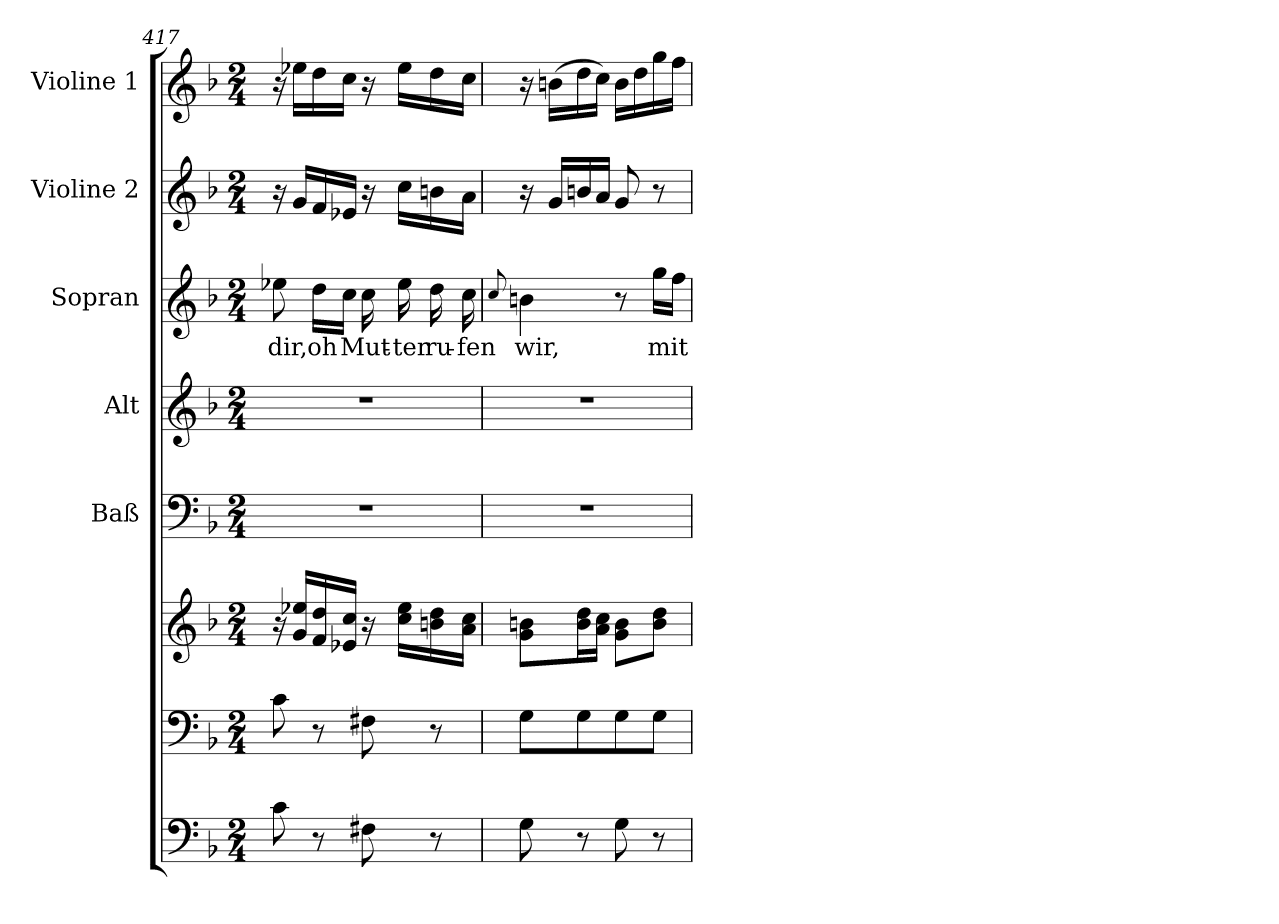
**kern	**kern	**kern	**kern	**kern	**kern	**text	**kern	**kern
*part7	*part6	*part6	*part5	*part4	*part3	*part3	*part2	*part1
*staff8	*staff7	*staff6	*staff5	*staff4	*staff3	*staff3	*staff2	*staff1
*	*	*	*I"Baß	*I"Alt	*I"Sopran	*	*I"Violine 2	*I"Violine 1
*	*	*	*	*	*	*	*I'Vln	*I'Vln
*clefF4	*clefF4	*clefG2	*clefF4	*clefG2	*clefG2	*	*clefG2	*clefG2
*ITrd7c12	*	*	*	*	*	*	*	*
*k[b-]	*k[b-]	*k[b-]	*k[b-]	*k[b-]	*k[b-]	*	*k[b-]	*k[b-]
*F:	*F:	*F:	*F:	*F:	*F:	*	*F:	*F:
*M2/4	*M2/4	*M2/4	*M2/4	*M2/4	*M2/4	*	*M2/4	*M2/4
=417	=417	=417	=417	=417	=417	=417	=417	=417
!	!	!	!	!	!	!LO:LY:b	!	!
8C\	8c\	16r	2r	2r	8ee-X\	dir,	16r	16r
.	.	16g/ 16ee-X/LL	.	.	.	.	16g/LL	16ee-X\LL
!	!	!	!	!	!	!LO:LY:b	!	!
8r	8r	16f/ 16dd/	.	.	16dd\LL	oh	16f/	16dd\
.	.	16e-X/ 16cc/JJ	.	.	16cc\JJ	.	16e-X/JJ	16cc\JJ
!	!	!	!	!	!	!LO:LY:b	!	!
8FF#X\	8F#X\	16r	.	.	16cc\	Mut-	16r	16r
!	!	!	!	!	!	!LO:LY:b	!	!
.	.	16cc\ 16ee-\LL	.	.	16ee-\	-ter	16cc\LL	16ee-\LL
!	!	!	!	!	!	!LO:LY:b	!	!
8r	8r	16bn\ 16dd\	.	.	16dd\	ru-	16bn\	16dd\
!	!	!	!	!	!	!LO:LY:b	!	!
.	.	16a\ 16cc\JJ	.	.	16cc\	-fen	16a\JJ	16cc\JJ
!!LO:PB:g=z
=418	=418	=418	=418	=418	=418	=418	=418	=418
.	.	.	.	.	8qqcc/	.	.	.
!	!	!	!	!	!	!LO:LY:b	!	!
8GG\	8G\L	8g\ 8bn\L	2r	2r	4bn\	wir,	16r	16r
.	.	.	.	.	.	.	16g/LL	(>16bn\LL
8r	8G\	16b\ 16dd\L	.	.	.	.	16bn/	16dd\
.	.	16a\ 16cc\JJ	.	.	.	.	16a/JJ	16cc\JJ)
8GG\	8G\	8g\ 8b\L	.	.	8r	.	8g/	16b\LL
.	.	.	.	.	.	.	.	16dd\
!	!	!	!	!	!	!LO:LY:b	!	!
8r	8G\J	8b\ 8dd\J	.	.	16gg\LL	mit	8r	16gg\
.	.	.	.	.	16ff\JJ	.	.	16ff\JJ
=	=	=	=	=	=	=	=	=
*-	*-	*-	*-	*-	*-	*-	*-	*-
